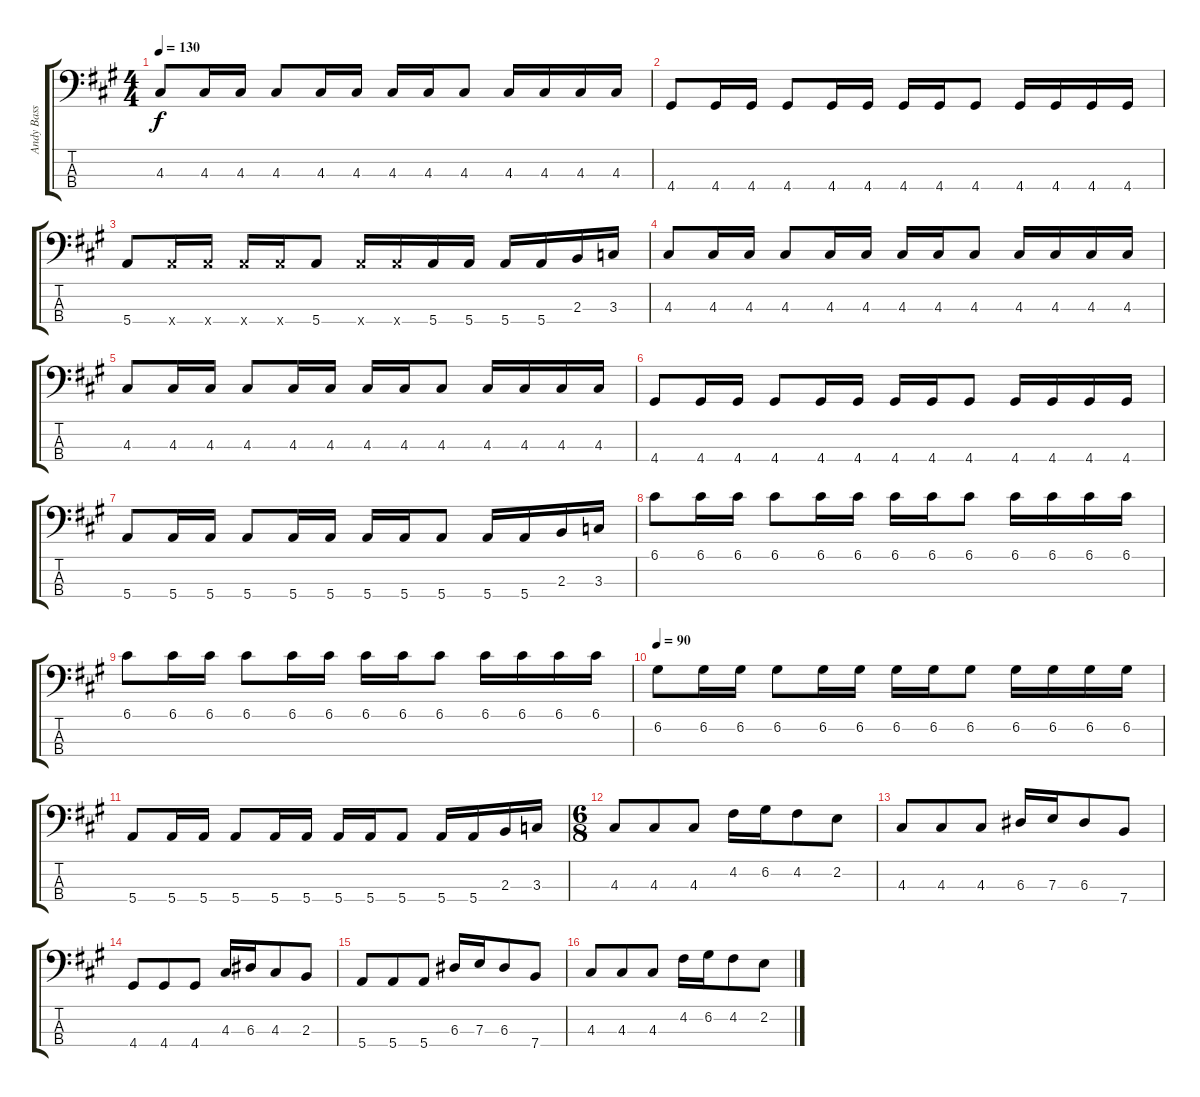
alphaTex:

\track ("Andy Bass" "Andy Bass") {instrument electricbasspick}
\staff {score tabs}
\tuning (G2 D2 A1 E1) {hide}
\ts (4 4)
\tempo 130
\clef f4
\ks a
4.3.8{dy f} 4.3.16 4.3.16 4.3.8 4.3.16 4.3.16 4.3.16 4.3.16 4.3.8 4.3.16 4.3.16 4.3.16 4.3.16 |
4.4.8 4.4.16 4.4.16 4.4.8 4.4.16 4.4.16 4.4.16 4.4.16 4.4.8 4.4.16 4.4.16 4.4.16 4.4.16 |
5.4.8 5.4{x}.16 5.4{x}.16 5.4{x}.16 5.4{x}.16 5.4.8 5.4{x}.16 5.4{x}.16 5.4.16 5.4.16 5.4.16 5.4.16 2.3.16 3.3.16 |
4.3.8 4.3.16 4.3.16 4.3.8 4.3.16 4.3.16 4.3.16 4.3.16 4.3.8 4.3.16 4.3.16 4.3.16 4.3.16 |
4.3.8 4.3.16 4.3.16 4.3.8 4.3.16 4.3.16 4.3.16 4.3.16 4.3.8 4.3.16 4.3.16 4.3.16 4.3.16 |
4.4.8 4.4.16 4.4.16 4.4.8 4.4.16 4.4.16 4.4.16 4.4.16 4.4.8 4.4.16 4.4.16 4.4.16 4.4.16 |
5.4.8 5.4.16 5.4.16 5.4.8 5.4.16 5.4.16 5.4.16 5.4.16 5.4.8 5.4.16 5.4.16 2.3.16 3.3.16 |
6.1.8 6.1.16 6.1.16 6.1.8 6.1.16 6.1.16 6.1.16 6.1.16 6.1.8 6.1.16 6.1.16 6.1.16 6.1.16 |
6.1.8 6.1.16 6.1.16 6.1.8 6.1.16 6.1.16 6.1.16 6.1.16 6.1.8 6.1.16 6.1.16 6.1.16 6.1.16 |
\tempo 90
6.2.8 6.2.16 6.2.16 6.2.8 6.2.16 6.2.16 6.2.16 6.2.16 6.2.8 6.2.16 6.2.16 6.2.16 6.2.16 |
5.4.8 5.4.16 5.4.16 5.4.8 5.4.16 5.4.16 5.4.16 5.4.16 5.4.8 5.4.16 5.4.16 2.3.16 3.3.16 |
\ts (6 8)
4.3.8 4.3.8 4.3.8 4.2.16 6.2.16 4.2.8 2.2.8 |
4.3.8 4.3.8 4.3.8 6.3.16 7.3.16 6.3.8 7.4.8 |
4.4.8 4.4.8 4.4.8 4.3.16 6.3.16 4.3.8 2.3.8 |
5.4.8 5.4.8 5.4.8 6.3.16 7.3.16 6.3.8 7.4.8 |
4.3.8 4.3.8 4.3.8 4.2.16 6.2.16 4.2.8 2.2.8
